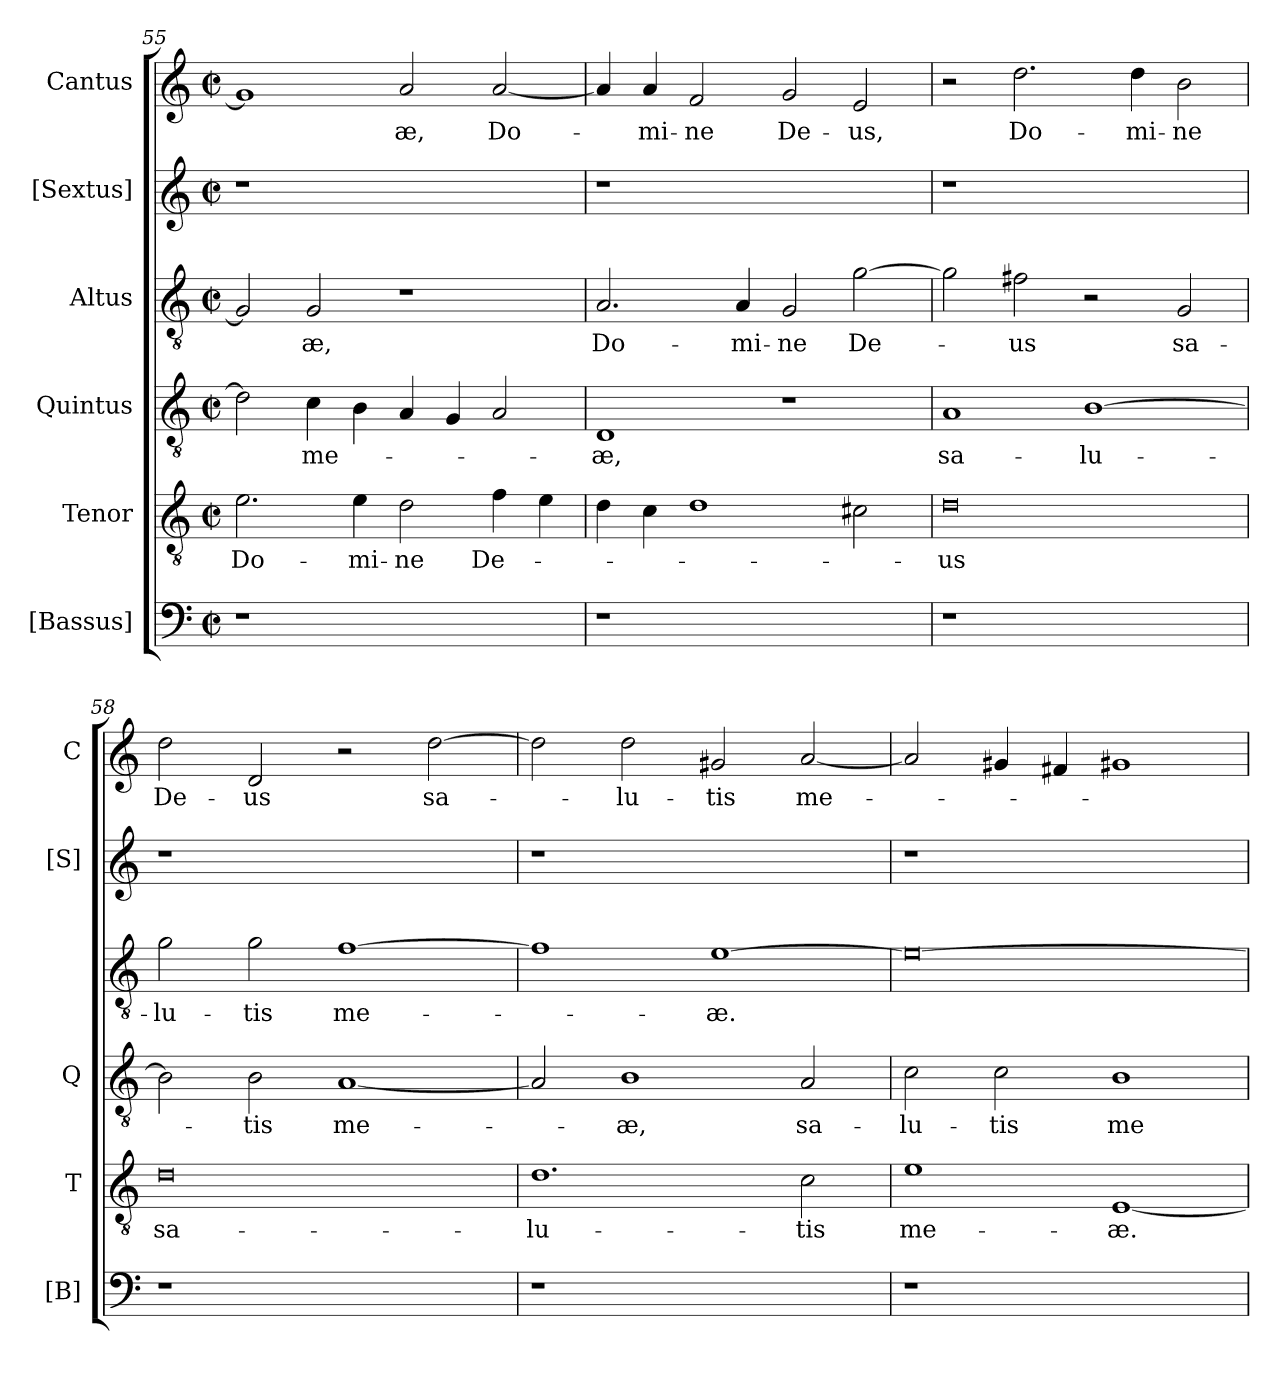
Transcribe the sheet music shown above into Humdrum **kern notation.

**kern	**kern	**text	**kern	**text	**kern	**text	**kern	**kern	**text
*part6	*part5	*part5	*part4	*part4	*part3	*part3	*part2	*part1	*part1
*staff6	*staff5	*staff5	*staff4	*staff4	*staff3	*staff3	*staff2	*staff1	*staff1
*I"[Bassus]	*I"Tenor	*	*I"Quintus	*	*I"Altus	*	*I"[Sextus]	*I"Cantus	*
*I'[B]	*I'T	*	*I'Q	*	*	*	*I'[S]	*I'C	*
*clefF4	*clefGv2	*	*clefGv2	*	*clefGv2	*	*clefG2	*clefG2	*
*k[]	*k[]	*	*k[]	*	*k[]	*	*k[]	*k[]	*
*C:	*C:	*	*C:	*	*C:	*	*C:	*C:	*
*M2/2	*M2/2	*	*M2/2	*	*M2/2	*	*M2/2	*M2/2	*
*met(c|)	*met(c|)	*	*met(c|)	*	*met(c|)	*	*met(c|)	*met(c|)	*
=55	=55	=55	=55	=55	=55	=55	=55	=55	=55
1r	2.e\	Do-	2d\]	.	2G/]	.	1r	1g/]	.
.	.	.	4c\	me-	2G/	-æ,	.	.	.
.	4e\	-mi-	4B\	.	.	.	.	.	.
1ryy	2d\	-ne	4A/	.	1r	.	1ryy	2a/	-æ,
.	.	.	4G/	.	.	.	.	.	.
.	4f\	De-	2A/	.	.	.	.	[2a/	Do-
.	4e\	.	.	.	.	.	.	.	.
=56	=56	=56	=56	=56	=56	=56	=56	=56	=56
1r	4d\	.	1D/	-æ,	2.A/	Do-	1r	4a/]	.
.	4c\	.	.	.	.	.	.	4a/	-mi-
.	1d\	.	.	.	.	.	.	2f/	-ne
.	.	.	.	.	4A/	-mi-	.	.	.
1ryy	.	.	1r	.	2G/	-ne	1ryy	2g/	De-
.	2c#X\	.	.	.	[2g\	De-	.	2e/	-us,
=57	=57	=57	=57	=57	=57	=57	=57	=57	=57
1r	0d\	-us	1A/	sa-	2g\]	.	1r	2r	.
.	.	.	.	.	2f#X\	-us	.	2.dd\	Do-
1ryy	.	.	[1B\	-lu-	2r	.	1ryy	.	.
.	.	.	.	.	.	.	.	4dd\	-mi-
.	.	.	.	.	2G/	sa-	.	2b\	-ne
=58	=58	=58	=58	=58	=58	=58	=58	=58	=58
1r	0d\	sa-	2B\]	.	2g\	-lu-	1r	2dd\	De-
.	.	.	2B\	-tis	2g\	-tis	.	2d/	-us
1ryy	.	.	[1A/	me-	[1f\	me-	1ryy	2r	.
.	.	.	.	.	.	.	.	[2dd\	sa-
=59	=59	=59	=59	=59	=59	=59	=59	=59	=59
1r	1.d\	-lu-	2A/]	.	1f\]	.	1r	2dd\]	.
.	.	.	1B\	-æ,	.	.	.	2dd\	-lu-
1ryy	.	.	.	.	[1e\	-æ.	1ryy	2g#X/	-tis
.	2c\	-tis	2A/	sa-	.	.	.	[2a/	me-
=60	=60	=60	=60	=60	=60	=60	=60	=60	=60
1r	1e\	me-	2c\	-lu-	0e\_	.	1r	2a/]	.
.	.	.	2c\	-tis	.	.	.	4g#X/	.
.	.	.	.	.	.	.	.	4f#X/	.
1ryy	[1E/	-æ.	1B\	me-	.	.	1ryy	1g#X/	.
=	=	=	=	=	=	=	=	=	=
*-	*-	*-	*-	*-	*-	*-	*-	*-	*-
